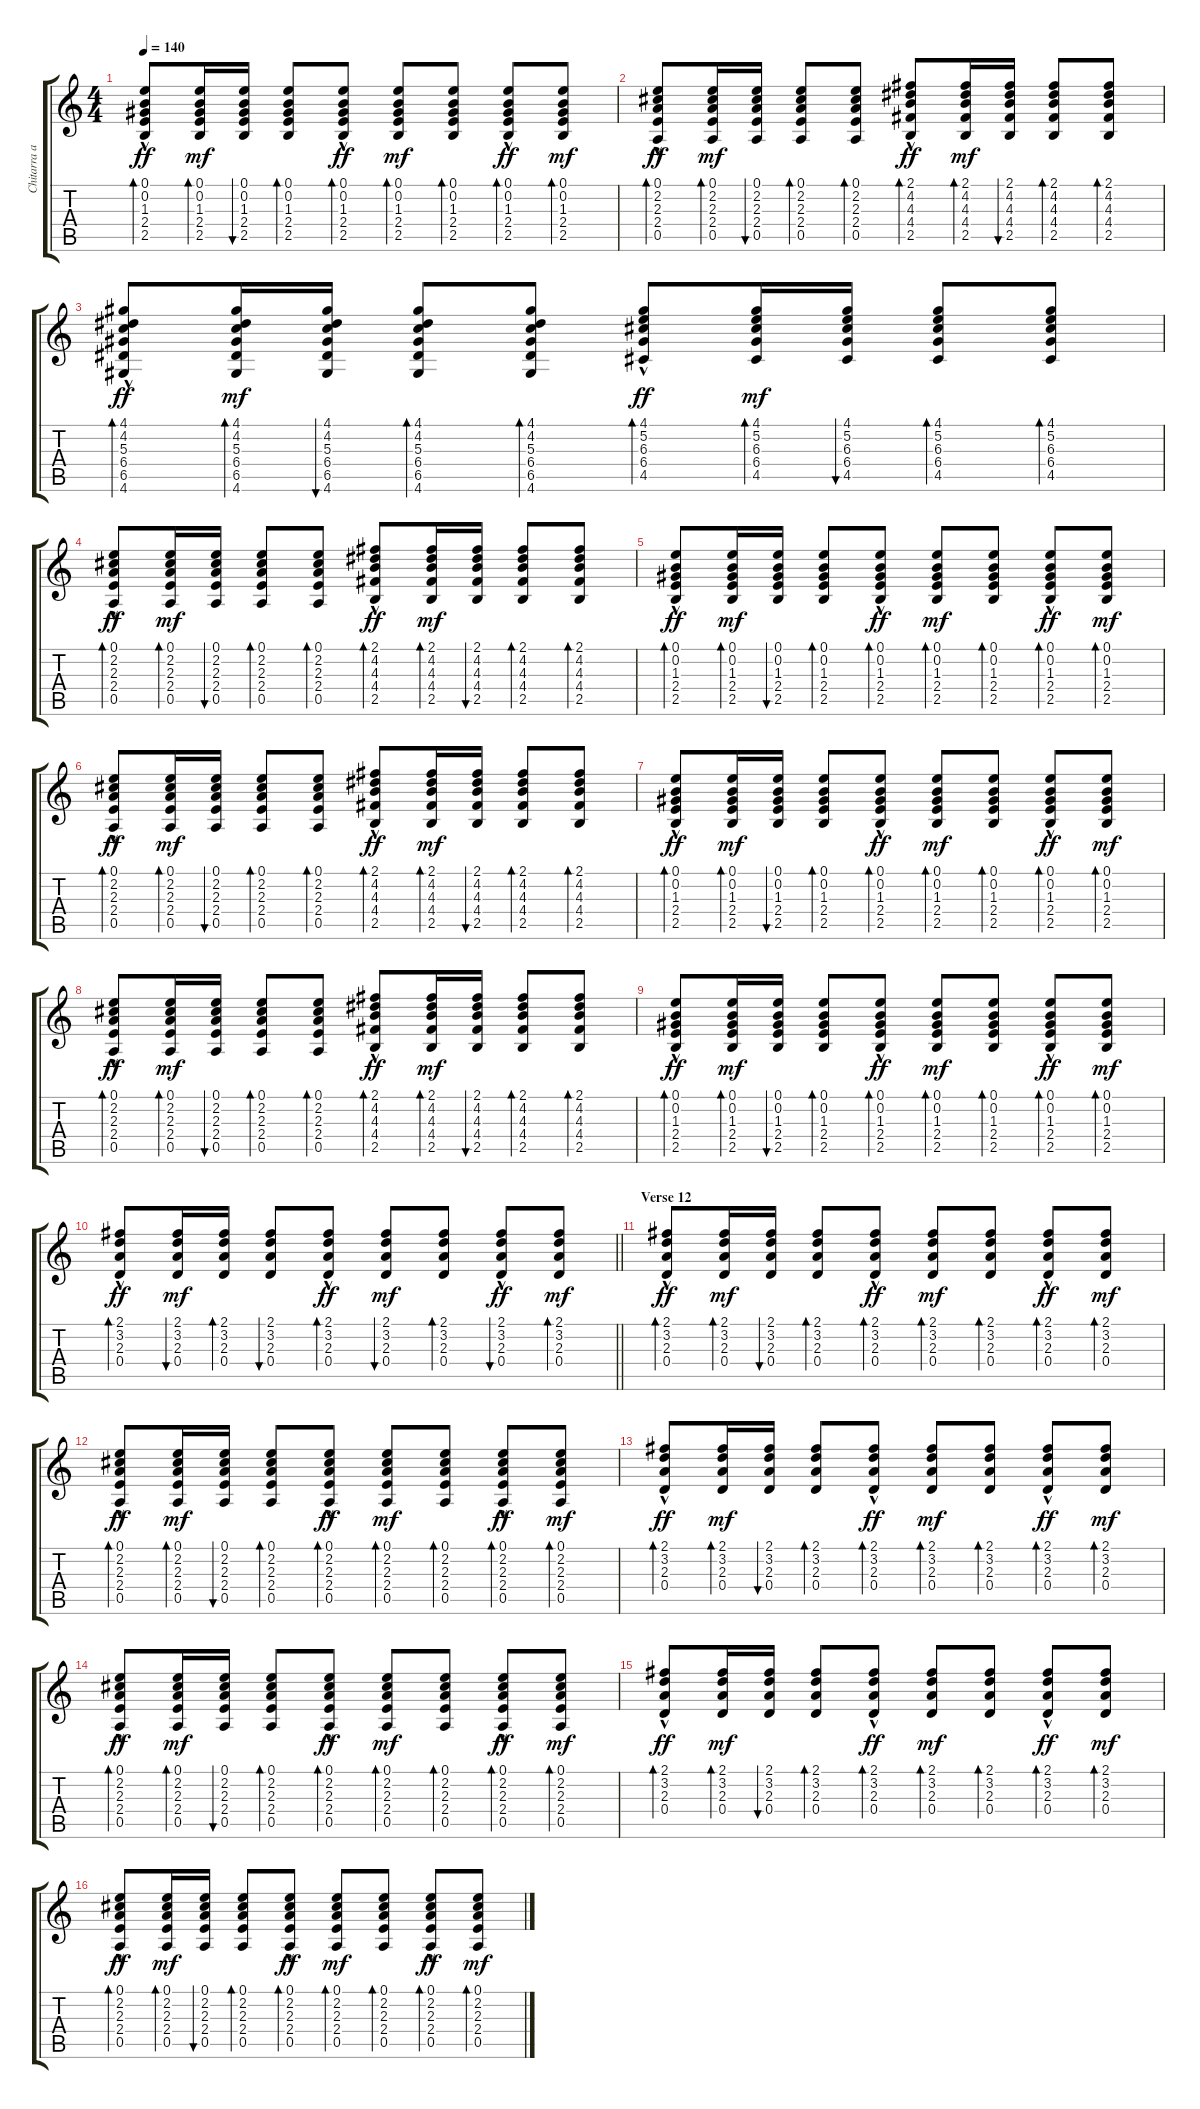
\track ("Chitarra acustica 2" "Chitarra a") {instrument acousticguitarsteel}
\staff {score tabs}
\tuning (E4 B3 G3 D3 A2 E2) {hide}
\ts (4 4)
\tempo 140
\clef g2
\ks c
(0.1{hac} 0.2{hac} 1.3{hac} 2.4{hac} 2.5).8{bd 60 dy ff} (0.1 0.2 1.3 2.4 2.5).16{bd 60 dy mf} (0.1 0.2 1.3 2.4 2.5).16{bu 60} (0.1 0.2 1.3 2.4 2.5).8{bd 60} (0.1{hac} 0.2{hac} 1.3{hac} 2.4{hac} 2.5).8{bd 120 dy ff} (0.1 0.2 1.3 2.4 2.5).8{bd 60 dy mf} (0.1 0.2 1.3 2.4 2.5).8{bd 120} (0.1{hac} 0.2{hac} 1.3{hac} 2.4{hac} 2.5).8{bd 60 dy ff} (0.1 0.2 1.3 2.4 2.5).8{bd 120 dy mf} |
(0.1{hac} 2.2{hac} 2.3{hac} 2.4{hac} 0.5{hac}).8{bd 60 dy ff} (0.1 2.2 2.3 2.4 0.5).16{bd 60 dy mf} (0.1 2.2 2.3 2.4 0.5).16{bu 60} (0.1 2.2 2.3 2.4 0.5).8{bd 60} (0.1 2.2 2.3 2.4 0.5).8{bd 60} (2.1{hac} 4.2{hac} 4.3{hac} 4.4{hac} 2.5{hac}).8{bd 60 dy ff} (2.1 4.2 4.3 4.4 2.5).16{bd 60 dy mf} (2.1 4.2 4.3 4.4 2.5).16{bu 60} (2.1 4.2 4.3 4.4 2.5).8{bd 60} (2.1 4.2 4.3 4.4 2.5).8{bd 60} |
(4.1{hac} 4.2{hac} 5.3{hac} 6.4{hac} 6.5{hac} 4.6{hac}).8{bd 60 dy ff} (4.1 4.2 5.3 6.4 6.5 4.6).16{bd 60 dy mf} (4.1 4.2 5.3 6.4 6.5 4.6).16{bu 60} (4.1 4.2 5.3 6.4 6.5 4.6).8{bd 60} (4.1 4.2 5.3 6.4 6.5 4.6).8{bd 60} (4.1{hac} 5.2{hac} 6.3{hac} 6.4{hac} 4.5{hac}).8{bd 60 dy ff} (4.1 5.2 6.3 6.4 4.5).16{bd 60 dy mf} (4.1 5.2 6.3 6.4 4.5).16{bu 60} (4.1 5.2 6.3 6.4 4.5).8{bd 60} (4.1 5.2 6.3 6.4 4.5).8{bd 60} |
(0.1{hac} 2.2{hac} 2.3{hac} 2.4{hac} 0.5{hac}).8{bd 60 dy ff} (0.1 2.2 2.3 2.4 0.5).16{bd 60 dy mf} (0.1 2.2 2.3 2.4 0.5).16{bu 60} (0.1 2.2 2.3 2.4 0.5).8{bd 60} (0.1 2.2 2.3 2.4 0.5).8{bd 60} (2.1{hac} 4.2{hac} 4.3{hac} 4.4{hac} 2.5{hac}).8{bd 60 dy ff} (2.1 4.2 4.3 4.4 2.5).16{bd 60 dy mf} (2.1 4.2 4.3 4.4 2.5).16{bu 60} (2.1 4.2 4.3 4.4 2.5).8{bd 60} (2.1 4.2 4.3 4.4 2.5).8{bd 60} |
(0.1{hac} 0.2{hac} 1.3{hac} 2.4{hac} 2.5).8{bd 60 dy ff} (0.1 0.2 1.3 2.4 2.5).16{bd 60 dy mf} (0.1 0.2 1.3 2.4 2.5).16{bu 60} (0.1 0.2 1.3 2.4 2.5).8{bd 60} (0.1{hac} 0.2{hac} 1.3{hac} 2.4{hac} 2.5).8{bd 120 dy ff} (0.1 0.2 1.3 2.4 2.5).8{bd 60 dy mf} (0.1 0.2 1.3 2.4 2.5).8{bd 120} (0.1{hac} 0.2{hac} 1.3{hac} 2.4{hac} 2.5).8{bd 60 dy ff} (0.1 0.2 1.3 2.4 2.5).8{bd 120 dy mf} |
(0.1{hac} 2.2{hac} 2.3{hac} 2.4{hac} 0.5{hac}).8{bd 60 dy ff} (0.1 2.2 2.3 2.4 0.5).16{bd 60 dy mf} (0.1 2.2 2.3 2.4 0.5).16{bu 60} (0.1 2.2 2.3 2.4 0.5).8{bd 60} (0.1 2.2 2.3 2.4 0.5).8{bd 60} (2.1{hac} 4.2{hac} 4.3{hac} 4.4{hac} 2.5{hac}).8{bd 60 dy ff} (2.1 4.2 4.3 4.4 2.5).16{bd 60 dy mf} (2.1 4.2 4.3 4.4 2.5).16{bu 60} (2.1 4.2 4.3 4.4 2.5).8{bd 60} (2.1 4.2 4.3 4.4 2.5).8{bd 60} |
(0.1{hac} 0.2{hac} 1.3{hac} 2.4{hac} 2.5).8{bd 60 dy ff} (0.1 0.2 1.3 2.4 2.5).16{bd 60 dy mf} (0.1 0.2 1.3 2.4 2.5).16{bu 60} (0.1 0.2 1.3 2.4 2.5).8{bd 60} (0.1{hac} 0.2{hac} 1.3{hac} 2.4{hac} 2.5).8{bd 120 dy ff} (0.1 0.2 1.3 2.4 2.5).8{bd 60 dy mf} (0.1 0.2 1.3 2.4 2.5).8{bd 120} (0.1{hac} 0.2{hac} 1.3{hac} 2.4{hac} 2.5).8{bd 60 dy ff} (0.1 0.2 1.3 2.4 2.5).8{bd 120 dy mf} |
(0.1{hac} 2.2{hac} 2.3{hac} 2.4{hac} 0.5{hac}).8{bd 60 dy ff} (0.1 2.2 2.3 2.4 0.5).16{bd 60 dy mf} (0.1 2.2 2.3 2.4 0.5).16{bu 60} (0.1 2.2 2.3 2.4 0.5).8{bd 60} (0.1 2.2 2.3 2.4 0.5).8{bd 60} (2.1{hac} 4.2{hac} 4.3{hac} 4.4{hac} 2.5{hac}).8{bd 60 dy ff} (2.1 4.2 4.3 4.4 2.5).16{bd 60 dy mf} (2.1 4.2 4.3 4.4 2.5).16{bu 60} (2.1 4.2 4.3 4.4 2.5).8{bd 60} (2.1 4.2 4.3 4.4 2.5).8{bd 60} |
(0.1{hac} 0.2{hac} 1.3{hac} 2.4{hac} 2.5).8{bd 60 dy ff} (0.1 0.2 1.3 2.4 2.5).16{bd 60 dy mf} (0.1 0.2 1.3 2.4 2.5).16{bu 60} (0.1 0.2 1.3 2.4 2.5).8{bd 60} (0.1{hac} 0.2{hac} 1.3{hac} 2.4{hac} 2.5).8{bd 120 dy ff} (0.1 0.2 1.3 2.4 2.5).8{bd 60 dy mf} (0.1 0.2 1.3 2.4 2.5).8{bd 120} (0.1{hac} 0.2{hac} 1.3{hac} 2.4{hac} 2.5).8{bd 60 dy ff} (0.1 0.2 1.3 2.4 2.5).8{bd 120 dy mf} |
\barLineRight lightlight
(2.1{hac} 3.2{hac} 2.3{hac} 0.4{hac}).8{bd 120 dy ff} (2.1 3.2 2.3 0.4).16{bu 120 dy mf} (2.1 3.2 2.3 0.4).16{bd 120} (2.1 3.2 2.3 0.4).8{bu 120} (2.1{hac} 3.2{hac} 2.3{hac} 0.4{hac}).8{bd 120 dy ff} (2.1 3.2 2.3 0.4).8{bu 120 dy mf} (2.1 3.2 2.3 0.4).8{bd 120} (2.1{hac} 3.2{hac} 2.3{hac} 0.4{hac}).8{bu 120 dy ff} (2.1 3.2 2.3 0.4).8{bd 120 dy mf} |
\section ("" "Verse 12")
(2.1{hac} 3.2{hac} 2.3{hac} 0.4{hac}).8{bd 120 dy ff} (2.1 3.2 2.3 0.4).16{bd 60 dy mf} (2.1 3.2 2.3 0.4).16{bu 60} (2.1 3.2 2.3 0.4).8{bd 60} (2.1{hac} 3.2{hac} 2.3{hac} 0.4{hac}).8{bd 120 dy ff} (2.1 3.2 2.3 0.4).8{bd 60 dy mf} (2.1 3.2 2.3 0.4).8{bd 120} (2.1{hac} 3.2{hac} 2.3{hac} 0.4{hac}).8{bd 60 dy ff} (2.1 3.2 2.3 0.4).8{bd 120 dy mf} |
(0.1{hac} 2.2{hac} 2.3{hac} 2.4{hac} 0.5{hac}).8{bd 120 dy ff} (0.1 2.2 2.3 2.4 0.5).16{bd 60 dy mf} (0.1 2.2 2.3 2.4 0.5).16{bu 60} (0.1 2.2 2.3 2.4 0.5).8{bd 60} (0.1{hac} 2.2{hac} 2.3{hac} 2.4{hac} 0.5{hac}).8{bd 120 dy ff} (0.1 2.2 2.3 2.4 0.5).8{bd 60 dy mf} (0.1 2.2 2.3 2.4 0.5).8{bd 120} (0.1{hac} 2.2{hac} 2.3{hac} 2.4{hac} 0.5{hac}).8{bd 60 dy ff} (0.1 2.2 2.3 2.4 0.5).8{bd 120 dy mf} |
(2.1{hac} 3.2{hac} 2.3{hac} 0.4{hac}).8{bd 120 dy ff} (2.1 3.2 2.3 0.4).16{bd 60 dy mf} (2.1 3.2 2.3 0.4).16{bu 60} (2.1 3.2 2.3 0.4).8{bd 60} (2.1{hac} 3.2{hac} 2.3{hac} 0.4{hac}).8{bd 120 dy ff} (2.1 3.2 2.3 0.4).8{bd 60 dy mf} (2.1 3.2 2.3 0.4).8{bd 120} (2.1{hac} 3.2{hac} 2.3{hac} 0.4{hac}).8{bd 60 dy ff} (2.1 3.2 2.3 0.4).8{bd 120 dy mf} |
(0.1{hac} 2.2{hac} 2.3{hac} 2.4{hac} 0.5{hac}).8{bd 120 dy ff} (0.1 2.2 2.3 2.4 0.5).16{bd 60 dy mf} (0.1 2.2 2.3 2.4 0.5).16{bu 60} (0.1 2.2 2.3 2.4 0.5).8{bd 60} (0.1{hac} 2.2{hac} 2.3{hac} 2.4{hac} 0.5{hac}).8{bd 120 dy ff} (0.1 2.2 2.3 2.4 0.5).8{bd 60 dy mf} (0.1 2.2 2.3 2.4 0.5).8{bd 120} (0.1{hac} 2.2{hac} 2.3{hac} 2.4{hac} 0.5{hac}).8{bd 60 dy ff} (0.1 2.2 2.3 2.4 0.5).8{bd 120 dy mf} |
(2.1{hac} 3.2{hac} 2.3{hac} 0.4{hac}).8{bd 120 dy ff} (2.1 3.2 2.3 0.4).16{bd 60 dy mf} (2.1 3.2 2.3 0.4).16{bu 60} (2.1 3.2 2.3 0.4).8{bd 60} (2.1{hac} 3.2{hac} 2.3{hac} 0.4{hac}).8{bd 120 dy ff} (2.1 3.2 2.3 0.4).8{bd 60 dy mf} (2.1 3.2 2.3 0.4).8{bd 120} (2.1{hac} 3.2{hac} 2.3{hac} 0.4{hac}).8{bd 60 dy ff} (2.1 3.2 2.3 0.4).8{bd 120 dy mf} |
(0.1{hac} 2.2{hac} 2.3{hac} 2.4{hac} 0.5{hac}).8{bd 120 dy ff} (0.1 2.2 2.3 2.4 0.5).16{bd 60 dy mf} (0.1 2.2 2.3 2.4 0.5).16{bu 60} (0.1 2.2 2.3 2.4 0.5).8{bd 60} (0.1{hac} 2.2{hac} 2.3{hac} 2.4{hac} 0.5{hac}).8{bd 120 dy ff} (0.1 2.2 2.3 2.4 0.5).8{bd 60 dy mf} (0.1 2.2 2.3 2.4 0.5).8{bd 120} (0.1{hac} 2.2{hac} 2.3{hac} 2.4{hac} 0.5{hac}).8{bd 60 dy ff} (0.1 2.2 2.3 2.4 0.5).8{bd 120 dy mf}
